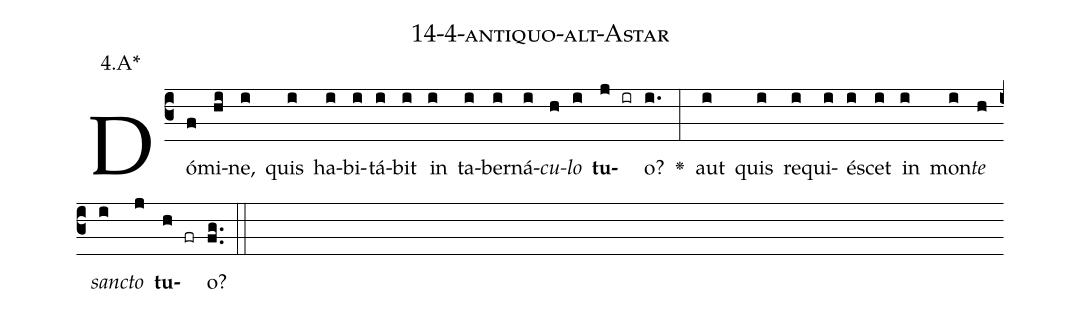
name: 14-4-antiquo-alt-Astar;
annotation: 4.A*;
%%
(c3)Dó(f)mi(hi)ne,(i) quis(i) ha(i)bi(i)tá(i)bit(i) in(i) ta(i)ber(i)ná(i)<i>cu</i>(h)<i>lo</i>(i) <b>tu</b>(j ir)o?(i.) <v>\greheightstar</v>(:) aut(i) quis(i) re(i)qui(i)é(i)scet(i) in(i) mon(i)<i>te</i>(h) <i>sanc</i>(i)<i>to</i>(j) <b>tu</b>(h fr)o?(fg..) (::)


%E(i) u(h) o(i) u(j) a(h) e.(fg..) (::)
